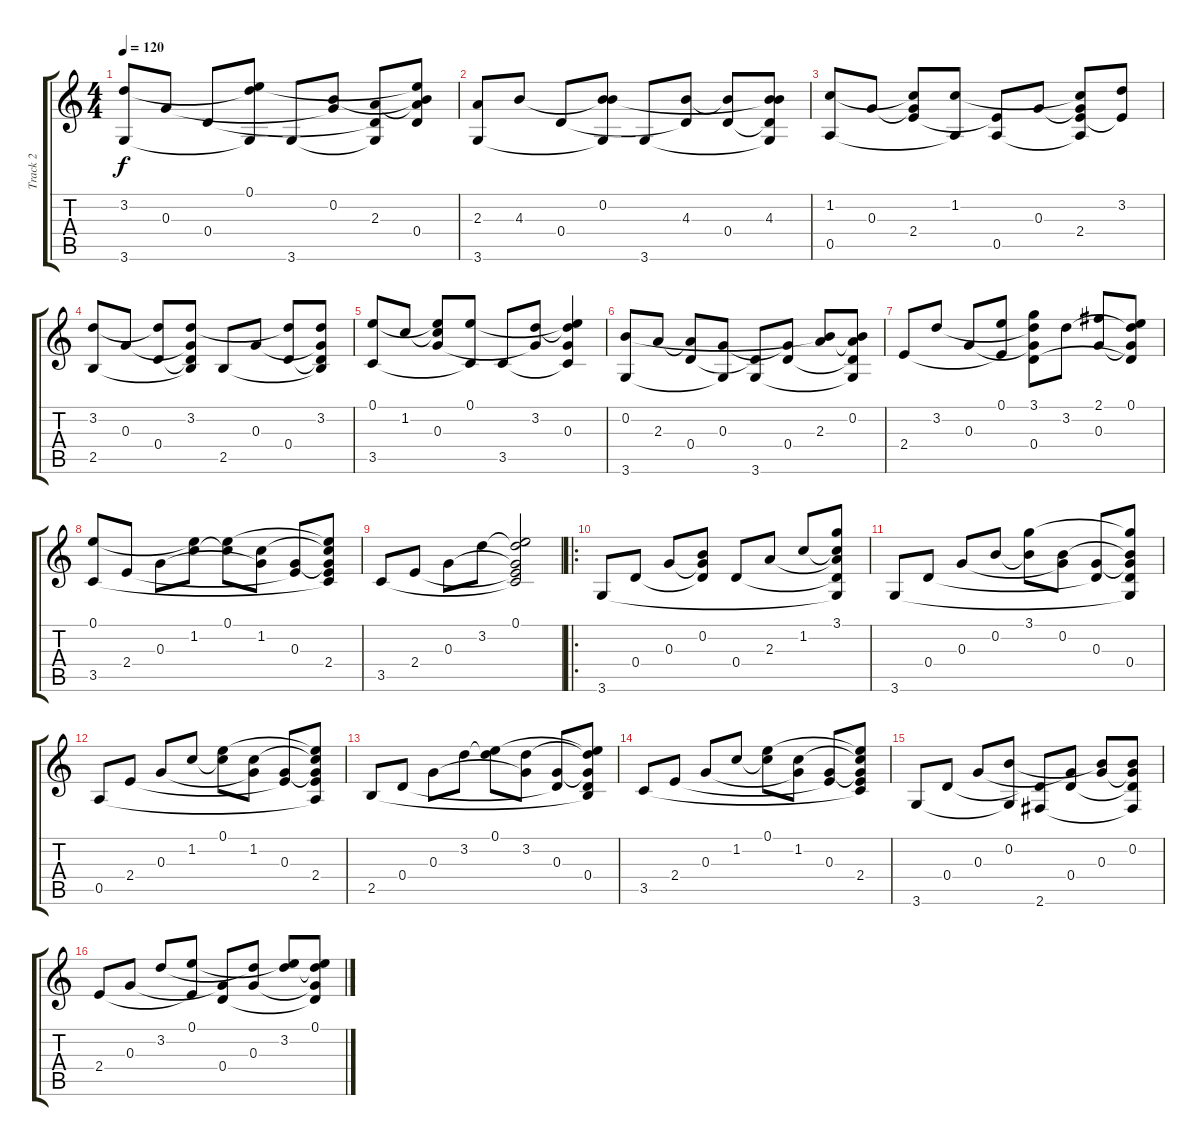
\track ("Track 2" "Track 2") {instrument acousticguitarnylon}
\staff {score tabs}
\tuning (E4 B3 G3 D3 A2 E2) {hide}
\ts (4 4)
\tempo 120
\clef g2
\ks c
(3.2 3.6).8{dy f instrument acousticguitarnylon} 0.3.8 0.4.8 (0.1 3.2{t} 3.6{t}).8 3.6.8 (0.2 0.3{t}).8 (2.3 0.4{t} 3.6{t}).8 (0.1{t} 0.2{t} 2.3{t} 0.4).8 |
(2.3 3.6).8 4.3.8 0.4.8 (0.2 4.3{t} 3.6{t}).8 3.6.8 (4.3 0.4{t}).8 (4.3{t} 0.4).8 (0.2{t} 4.3 0.4{t} 3.6{t}).8 |
(1.2 0.5).8 0.3.8 (1.2{t} 0.3{t} 2.4).8 (1.2 0.5{t}).8 (2.4{t} 0.5).8 0.3.8 (1.2{t} 0.3{t} 2.4 0.5{t}).8 (3.2 2.4{t}).8 |
(3.2 2.5).8 0.3.8 (3.2{t} 0.4).8 (3.2 0.3{t} 0.4{t} 2.5{t}).8 2.5.8 0.3.8 (3.2{t} 0.4).8 (3.2 0.3{t} 0.4{t} 2.5{t}).8 |
(0.1 3.5).8 1.2.8 (0.1{t} 1.2{t} 0.3).8 (0.1 3.5{t}).8 3.5.8 (3.2 0.3{t}).8 (0.1{t} 3.2{t} 0.3 3.5{t}).4 |
(0.2 3.6).8 2.3.8 (2.3{t} 0.4).8 (0.3 3.6{t}).8 (0.4{t} 3.6).8 (0.3{t} 0.4).8 (0.2{t} 2.3).8 (0.2 2.3{t} 0.4{t} 3.6{t}).8 |
2.4.8 3.2.8 0.3.8 (0.1 2.4{t}).8 (3.1 3.2{t} 0.3{t} 0.4).8 3.2.8 (2.1 0.3).8 (0.1 3.2{t} 0.3{t} 0.4{t}).8 |
(0.1 3.5).8 2.4.8 0.3.8 (0.1{t} 1.2).8 (0.1 1.2{t}).8 (1.2 0.3{t}).8 (0.3 2.4{t}).8 (0.1{t} 1.2{t} 0.3{t} 2.4 3.5{t}).8 |
3.5.8 2.4.8 0.3.8 3.2.8 (0.1 3.2{t} 0.3{t} 2.4{t} 3.5{t}).2 |
\ro
3.6.8 0.4.8 0.3.8 (0.2 0.3{t} 0.4{t}).8 0.4.8 2.3.8 1.2.8 (3.1 1.2{t} 2.3{t} 0.4{t} 3.6{t}).8 |
3.6.8 0.4.8 0.3.8 0.2.8 (3.1 0.2{t}).8 (0.2 0.3{t}).8 (0.3 0.4{t}).8 (3.1{t} 0.2{t} 0.3{t} 0.4 3.6{t}).8 |
0.5.8 2.4.8 0.3.8 1.2.8 (0.1 1.2{t}).8 (1.2 0.3{t}).8 (0.3 2.4{t}).8 (0.1{t} 1.2{t} 0.3{t} 2.4 0.5{t}).8 |
2.5.8 0.4.8 0.3.8 3.2.8 (0.1 3.2{t}).8 (3.2 0.3{t}).8 (0.3 0.4{t}).8 (0.1{t} 3.2{t} 0.3{t} 0.4 2.5{t}).8 |
3.5.8 2.4.8 0.3.8 1.2.8 (0.1 1.2{t}).8 (1.2 0.3{t}).8 (0.3 2.4{t}).8 (0.1{t} 1.2{t} 0.3{t} 2.4 3.5{t}).8 |
3.6.8 0.4.8 0.3.8 (0.2 3.6{t}).8 (0.4{t} 2.6).8 (0.3{t} 0.4).8 (0.2{t} 0.3).8 (0.2 0.3{t} 0.4{t} 2.6{t}).8 |
2.4.8 0.3.8 3.2.8 (0.1 2.4{t}).8 (0.3{t} 0.4).8 (3.2{t} 0.3).8 (0.1{t} 3.2).8 (0.1 3.2{t} 0.3{t} 0.4{t}).8
